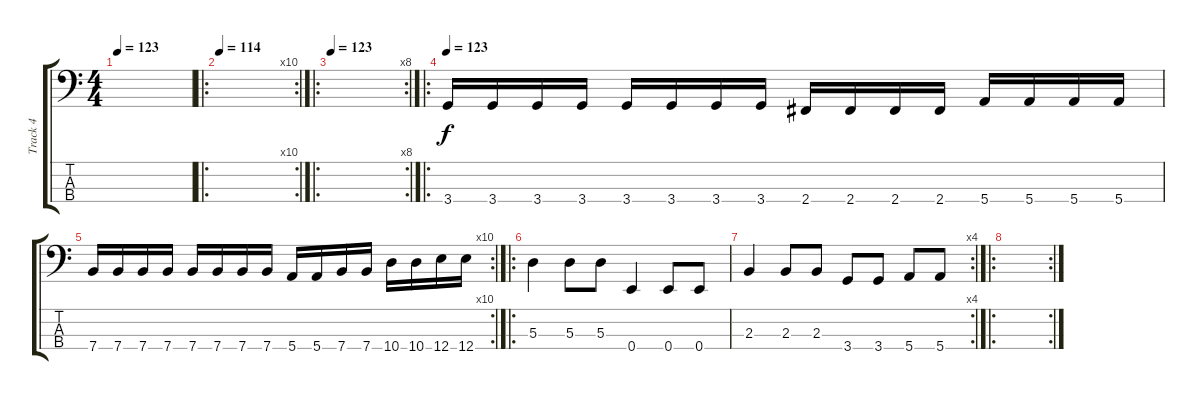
\track ("Track 4" "Track 4") {instrument electricbassfinger}
\staff {score tabs}
\tuning (G2 D2 A1 E1) {hide}
\ts (4 4)
\tempo 123
\clef f4
\ks c
|
\ro
\rc 10
\tempo 114
|
\ro
\rc 8
\tempo 123
|
\ro
\tempo 123
3.4.16 3.4.16 3.4.16 3.4.16 3.4.16 3.4.16 3.4.16 3.4.16 2.4.16 2.4.16 2.4.16 2.4.16 5.4.16 5.4.16 5.4.16 5.4.16 |
\rc 10
7.4.16 7.4.16 7.4.16 7.4.16 7.4.16 7.4.16 7.4.16 7.4.16 5.4.16 5.4.16 7.4.16 7.4.16 10.4.16 10.4.16 12.4.16 12.4.16 |
\ro
5.3.4 5.3.8 5.3.8 0.4.4 0.4.8 0.4.8 |
\rc 4
2.3.4 2.3.8 2.3.8 3.4.8 3.4.8 5.4.8 5.4.8 |
\ro
\rc 2
